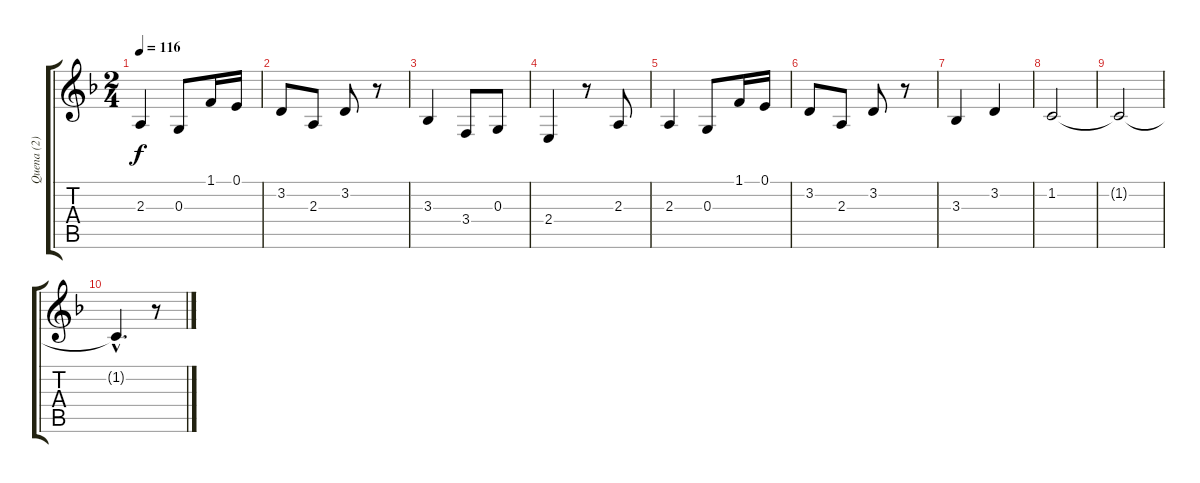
\track ("Quena (2)" "Quena (2)") {instrument flute}
\staff {score tabs}
\tuning (E4 B3 G3 D3 A2 E2) {hide}
\ts (2 4)
\tempo 116
\clef g2
\ks dminor
2.3.4{dy f} 0.3.8 1.1.16 0.1.16 |
3.2.8 2.3.8 3.2.8 r.8 |
3.3.4 3.4.8 0.3.8 |
2.4.4 r.8 2.3.8 |
2.3.4 0.3.8 1.1.16 0.1.16 |
3.2.8 2.3.8 3.2.8 r.8 |
3.3.4 3.2.4 |
1.2.2 |
1.2{t}.2 |
1.2{hac t}.4{d} r.8
